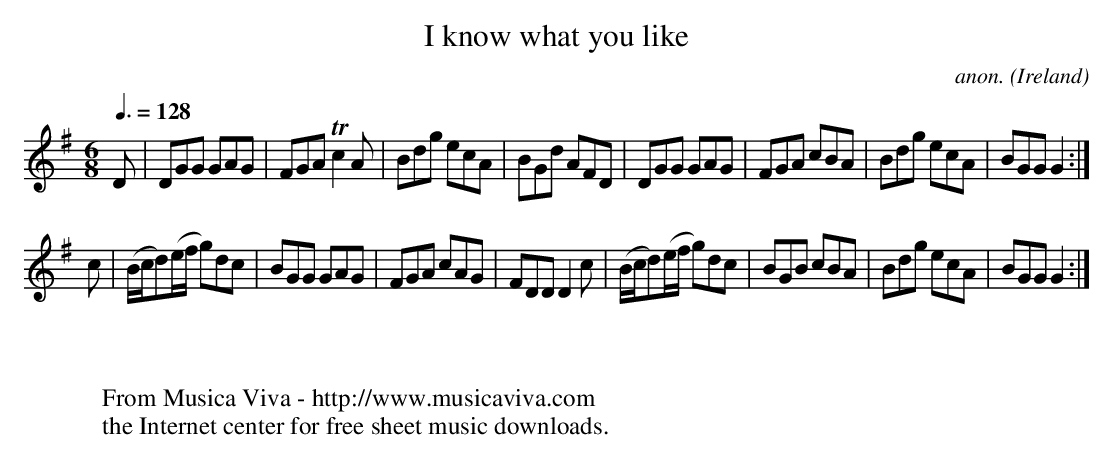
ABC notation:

X:1
T:I know what you like
C:anon.
O:Ireland
m:Tn2 = (3n/o/n/ o/4n/4-n/
M:6/8
L:1/8
Q:3/8=128
K:G
D|DGG GAG|FGA Tc2A|Bdg ecA|BGd AFD|DGG GAG|FGA cBA|Bdg ecA|BGGG2:|
c|(B/c/d)(e/f/ g)dc|BGG GAG|FGA cAG|FDDD2c|\
(B/c/d)(e/f/ g)dc|BGB cBA|Bdg ecA|BGGG2:|
W:
W:
W:  From Musica Viva - http://www.musicaviva.com
W:  the Internet center for free sheet music downloads.
